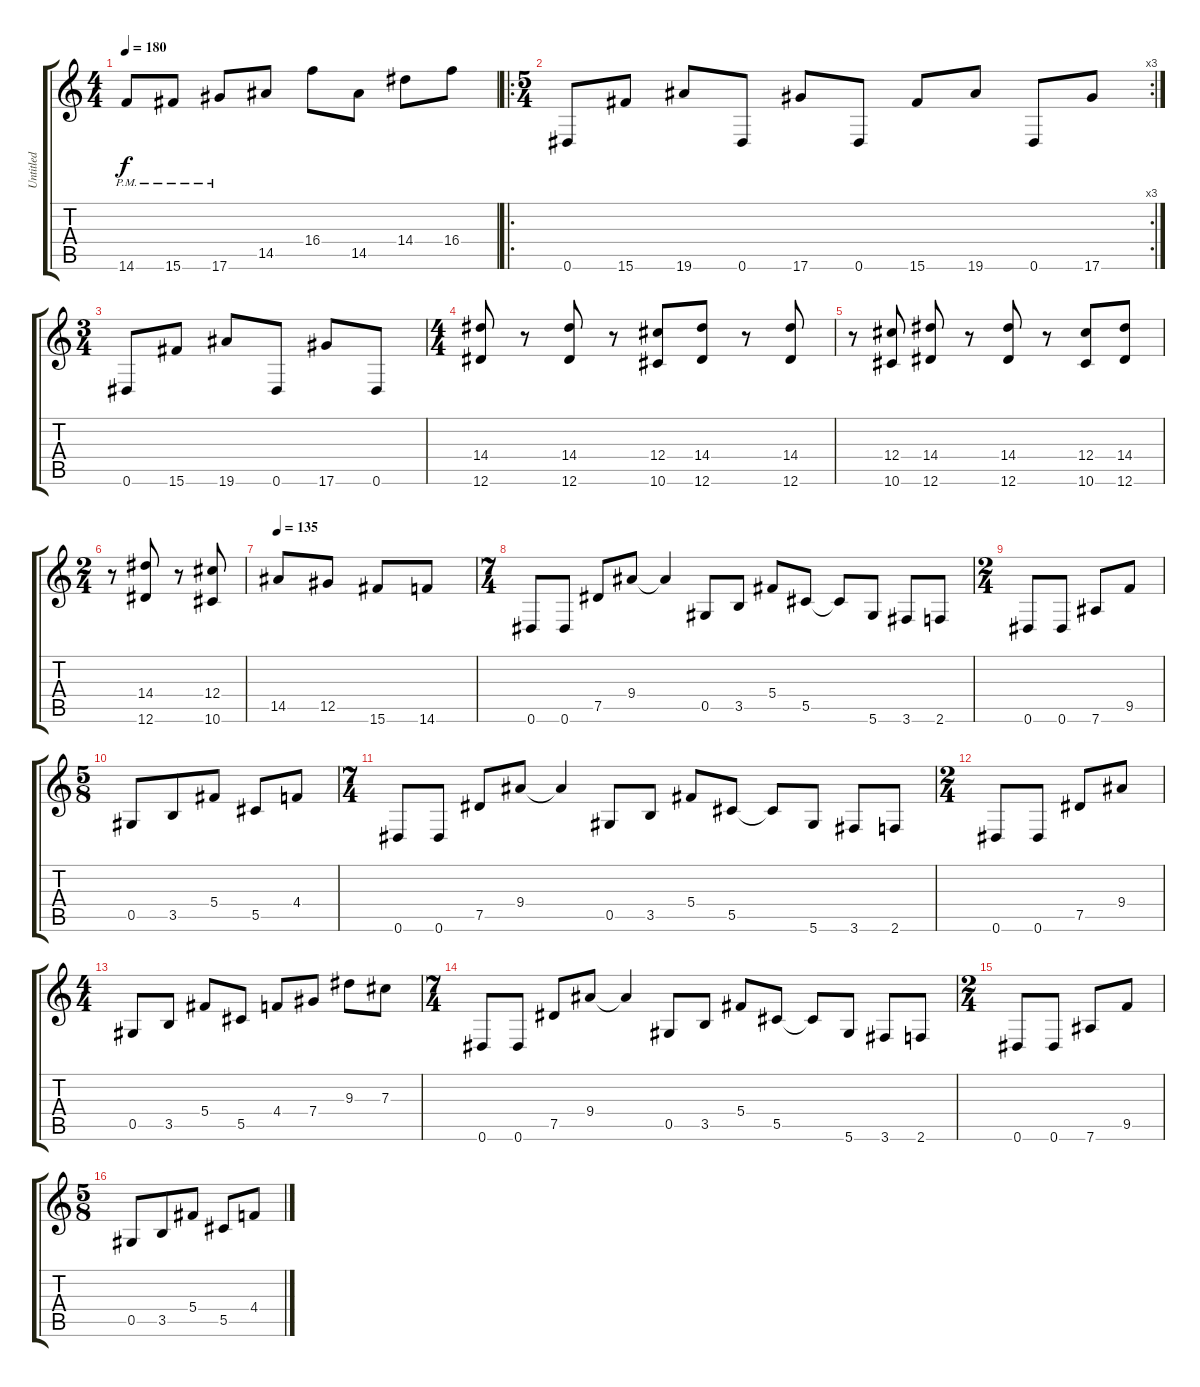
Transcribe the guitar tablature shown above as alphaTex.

\track ("Untitled" "Untitled") {instrument distortionguitar}
\staff {score tabs}
\tuning (Eb4 Bb3 Gb3 Db3 Ab2 Eb2) {hide}
\ts (4 4)
\tempo 180
\clef g2
\ks c
14.6{pm}.8{dy f} 15.6{pm}.8 17.6{pm}.8 14.5.8 16.4.8 14.5.8 14.4.8 16.4.8 |
\ro
\rc 3
\ts (5 4)
0.6.8 15.6.8 19.6.8 0.6.8 17.6.8 0.6.8 15.6.8 19.6.8 0.6.8 17.6.8 |
\ts (3 4)
0.6.8 15.6.8 19.6.8 0.6.8 17.6.8 0.6.8 |
\ts (4 4)
(14.4 12.6).8 r.8 (14.4 12.6).8 r.8 (12.4 10.6).8 (14.4 12.6).8 r.8 (14.4 12.6).8 |
r.8 (12.4 10.6).8 (14.4 12.6).8 r.8 (14.4 12.6).8 r.8 (12.4 10.6).8 (14.4 12.6).8 |
\ts (2 4)
r.8 (14.4 12.6).8 r.8 (12.4 10.6).8 |
\tempo 135
14.5.8 12.5.8 15.6.8 14.6.8 |
\ts (7 4)
0.6.8 0.6.8 7.5.8 9.4.8 9.4{t}.4 0.5.8 3.5.8 5.4.8 5.5.8 5.5{t}.8 5.6.8 3.6.8 2.6.8 |
\ts (2 4)
0.6.8 0.6.8 7.6.8 9.5.8 |
\ts (5 8)
0.5.8 3.5.8 5.4.8 5.5.8 4.4.8 |
\ts (7 4)
0.6.8 0.6.8 7.5.8 9.4.8 9.4{t}.4 0.5.8 3.5.8 5.4.8 5.5.8 5.5{t}.8 5.6.8 3.6.8 2.6.8 |
\ts (2 4)
0.6.8 0.6.8 7.5.8 9.4.8 |
\ts (4 4)
0.5.8 3.5.8 5.4.8 5.5.8 4.4.8 7.4.8 9.3.8 7.3.8 |
\ts (7 4)
0.6.8 0.6.8 7.5.8 9.4.8 9.4{t}.4 0.5.8 3.5.8 5.4.8 5.5.8 5.5{t}.8 5.6.8 3.6.8 2.6.8 |
\ts (2 4)
0.6.8 0.6.8 7.6.8 9.5.8 |
\ts (5 8)
0.5.8 3.5.8 5.4.8 5.5.8 4.4.8
